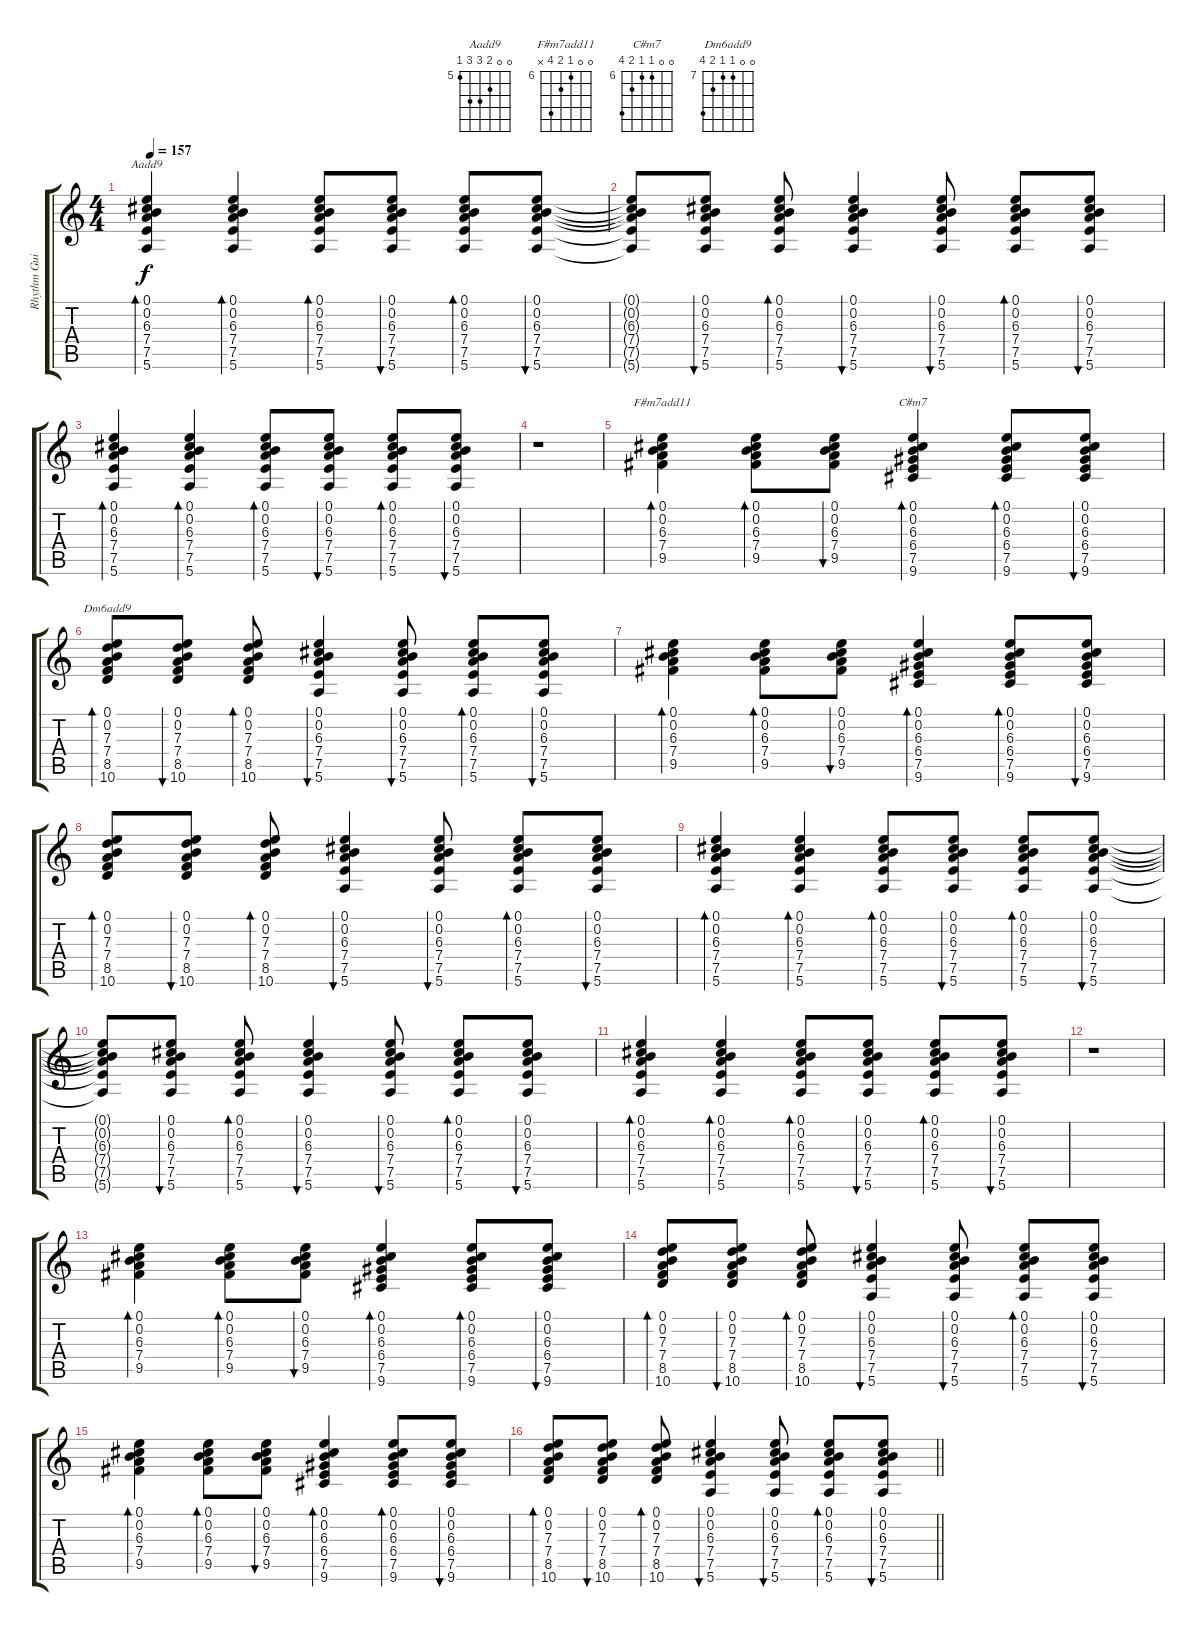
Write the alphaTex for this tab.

\track ("Rhythm Guitar" "Rhythm Gui") {instrument acousticguitarsteel}
\staff {score tabs}
\tuning (E4 B3 G3 D3 A2 E2) {hide}
\chord ("Aadd9" 0 0 6 7 7 5) {firstfret 5}
\chord ("F#m7add11" 0 0 6 7 9 x) {firstfret 6}
\chord ("C#m7" 0 0 6 6 7 9) {firstfret 6}
\chord ("Dm6add9" 0 0 7 7 8 10) {firstfret 7}
\ts (4 4)
\tempo 157
\clef g2
\ks c
(0.1 0.2 6.3 7.4 7.5 5.6).4{bd 30 ch "Aadd9" dy f} (0.1 0.2 6.3 7.4 7.5 5.6).4{bd 30} (0.1 0.2 6.3 7.4 7.5 5.6).8{bd 30} (0.1 0.2 6.3 7.4 7.5 5.6).8{bu 30} (0.1 0.2 6.3 7.4 7.5 5.6).8{bd 30} (0.1 0.2 6.3 7.4 7.5 5.6).8{bu 30} |
(0.1{t} 0.2{t} 6.3{t} 7.4{t} 7.5{t} 5.6{t}).8 (0.1 0.2 6.3 7.4 7.5 5.6).8{bu 30} (0.1 0.2 6.3 7.4 7.5 5.6).8{bd 30} (0.1 0.2 6.3 7.4 7.5 5.6).4{bu 30} (0.1 0.2 6.3 7.4 7.5 5.6).8{bu 30} (0.1 0.2 6.3 7.4 7.5 5.6).8{bd 30} (0.1 0.2 6.3 7.4 7.5 5.6).8{bu 30} |
(0.1 0.2 6.3 7.4 7.5 5.6).4{bd 30} (0.1 0.2 6.3 7.4 7.5 5.6).4{bd 30} (0.1 0.2 6.3 7.4 7.5 5.6).8{bd 30} (0.1 0.2 6.3 7.4 7.5 5.6).8{bu 30} (0.1 0.2 6.3 7.4 7.5 5.6).8{bd 30} (0.1 0.2 6.3 7.4 7.5 5.6).8{bu 30} |
r.1 |
(0.1 0.2 6.3 7.4 9.5).4{bd 30 ch "F#m7add11"} (0.1 0.2 6.3 7.4 9.5).8{bd 30} (0.1 0.2 6.3 7.4 9.5).8{bu 30} (0.1 0.2 6.3 6.4 7.5 9.6).4{bd 30 ch "C#m7"} (0.1 0.2 6.3 6.4 7.5 9.6).8{bd 30} (0.1 0.2 6.3 6.4 7.5 9.6).8{bu 30} |
(0.1 0.2 7.3 7.4 8.5 10.6).8{bd 30 ch "Dm6add9"} (0.1 0.2 7.3 7.4 8.5 10.6).8{bu 30} (0.1 0.2 7.3 7.4 8.5 10.6).8{bd 30} (0.1 0.2 6.3 7.4 7.5 5.6).4{bu 30} (0.1 0.2 6.3 7.4 7.5 5.6).8{bu 30} (0.1 0.2 6.3 7.4 7.5 5.6).8{bd 30} (0.1 0.2 6.3 7.4 7.5 5.6).8{bu 30} |
(0.1 0.2 6.3 7.4 9.5).4{bd 30} (0.1 0.2 6.3 7.4 9.5).8{bd 30} (0.1 0.2 6.3 7.4 9.5).8{bu 30} (0.1 0.2 6.3 6.4 7.5 9.6).4{bd 30} (0.1 0.2 6.3 6.4 7.5 9.6).8{bd 30} (0.1 0.2 6.3 6.4 7.5 9.6).8{bu 30} |
(0.1 0.2 7.3 7.4 8.5 10.6).8{bd 30} (0.1 0.2 7.3 7.4 8.5 10.6).8{bu 30} (0.1 0.2 7.3 7.4 8.5 10.6).8{bd 30} (0.1 0.2 6.3 7.4 7.5 5.6).4{bu 30} (0.1 0.2 6.3 7.4 7.5 5.6).8{bu 30} (0.1 0.2 6.3 7.4 7.5 5.6).8{bd 30} (0.1 0.2 6.3 7.4 7.5 5.6).8{bu 30} |
(0.1 0.2 6.3 7.4 7.5 5.6).4{bd 30} (0.1 0.2 6.3 7.4 7.5 5.6).4{bd 30} (0.1 0.2 6.3 7.4 7.5 5.6).8{bd 30} (0.1 0.2 6.3 7.4 7.5 5.6).8{bu 30} (0.1 0.2 6.3 7.4 7.5 5.6).8{bd 30} (0.1 0.2 6.3 7.4 7.5 5.6).8{bu 30} |
(0.1{t} 0.2{t} 6.3{t} 7.4{t} 7.5{t} 5.6{t}).8 (0.1 0.2 6.3 7.4 7.5 5.6).8{bu 30} (0.1 0.2 6.3 7.4 7.5 5.6).8{bd 30} (0.1 0.2 6.3 7.4 7.5 5.6).4{bu 30} (0.1 0.2 6.3 7.4 7.5 5.6).8{bu 30} (0.1 0.2 6.3 7.4 7.5 5.6).8{bd 30} (0.1 0.2 6.3 7.4 7.5 5.6).8{bu 30} |
(0.1 0.2 6.3 7.4 7.5 5.6).4{bd 30} (0.1 0.2 6.3 7.4 7.5 5.6).4{bd 30} (0.1 0.2 6.3 7.4 7.5 5.6).8{bd 30} (0.1 0.2 6.3 7.4 7.5 5.6).8{bu 30} (0.1 0.2 6.3 7.4 7.5 5.6).8{bd 30} (0.1 0.2 6.3 7.4 7.5 5.6).8{bu 30} |
r.1 |
(0.1 0.2 6.3 7.4 9.5).4{bd 30} (0.1 0.2 6.3 7.4 9.5).8{bd 30} (0.1 0.2 6.3 7.4 9.5).8{bu 30} (0.1 0.2 6.3 6.4 7.5 9.6).4{bd 30} (0.1 0.2 6.3 6.4 7.5 9.6).8{bd 30} (0.1 0.2 6.3 6.4 7.5 9.6).8{bu 30} |
(0.1 0.2 7.3 7.4 8.5 10.6).8{bd 30} (0.1 0.2 7.3 7.4 8.5 10.6).8{bu 30} (0.1 0.2 7.3 7.4 8.5 10.6).8{bd 30} (0.1 0.2 6.3 7.4 7.5 5.6).4{bu 30} (0.1 0.2 6.3 7.4 7.5 5.6).8{bu 30} (0.1 0.2 6.3 7.4 7.5 5.6).8{bd 30} (0.1 0.2 6.3 7.4 7.5 5.6).8{bu 30} |
(0.1 0.2 6.3 7.4 9.5).4{bd 30} (0.1 0.2 6.3 7.4 9.5).8{bd 30} (0.1 0.2 6.3 7.4 9.5).8{bu 30} (0.1 0.2 6.3 6.4 7.5 9.6).4{bd 30} (0.1 0.2 6.3 6.4 7.5 9.6).8{bd 30} (0.1 0.2 6.3 6.4 7.5 9.6).8{bu 30} |
\barLineRight lightlight
(0.1 0.2 7.3 7.4 8.5 10.6).8{bd 30} (0.1 0.2 7.3 7.4 8.5 10.6).8{bu 30} (0.1 0.2 7.3 7.4 8.5 10.6).8{bd 30} (0.1 0.2 6.3 7.4 7.5 5.6).4{bu 30} (0.1 0.2 6.3 7.4 7.5 5.6).8{bu 30} (0.1 0.2 6.3 7.4 7.5 5.6).8{bd 30} (0.1 0.2 6.3 7.4 7.5 5.6).8{bu 30}
